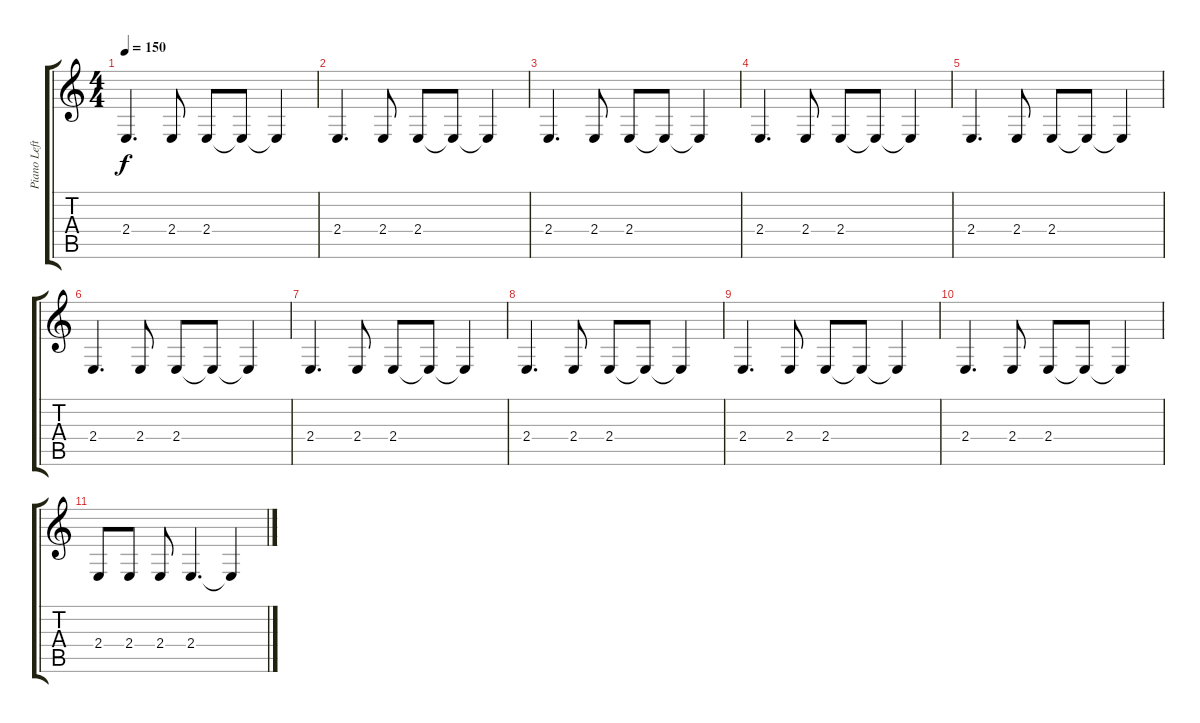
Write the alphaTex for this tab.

\track ("Piano Left Hand" "Piano Left") {instrument brightacousticpiano}
\staff {score tabs}
\tuning (E4 B3 G3 D3 A2 E2) {hide}
\ts (4 4)
\tempo 150
\clef g2
\ks c
2.4.4{d dy f} 2.4.8 2.4.8 2.4{t}.8 2.4{t}.4 |
2.4.4{d} 2.4.8 2.4.8 2.4{t}.8 2.4{t}.4 |
2.4.4{d} 2.4.8 2.4.8 2.4{t}.8 2.4{t}.4 |
2.4.4{d} 2.4.8 2.4.8 2.4{t}.8 2.4{t}.4 |
2.4.4{d} 2.4.8 2.4.8 2.4{t}.8 2.4{t}.4 |
2.4.4{d} 2.4.8 2.4.8 2.4{t}.8 2.4{t}.4 |
2.4.4{d} 2.4.8 2.4.8 2.4{t}.8 2.4{t}.4 |
2.4.4{d} 2.4.8 2.4.8 2.4{t}.8 2.4{t}.4 |
2.4.4{d} 2.4.8 2.4.8 2.4{t}.8 2.4{t}.4 |
2.4.4{d} 2.4.8 2.4.8 2.4{t}.8 2.4{t}.4 |
2.4.8 2.4.8 2.4.8 2.4.4{d} 2.4{t}.4
